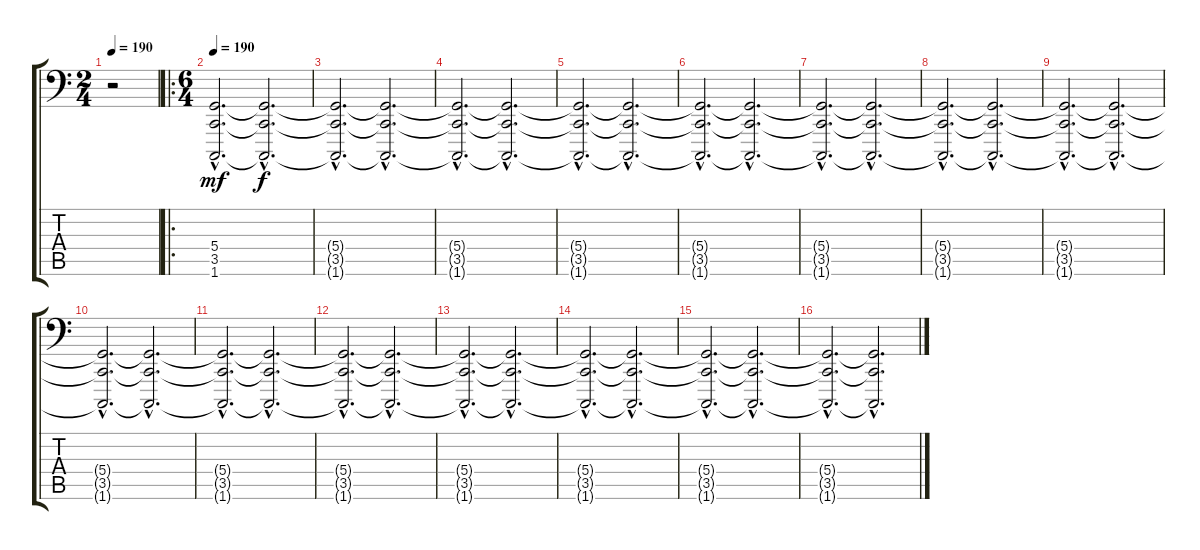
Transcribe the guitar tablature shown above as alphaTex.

\track "" {instrument churchorgan}
\staff {score tabs}
\tuning (E3 B2 G2 D2 A1 B0) {hide}
\ts (2 4)
\tempo 190
\clef f4
\ks c
r.2{dy mf instrument churchorgan} |
\ro
\ts (6 4)
\tempo 190
(5.4{hac} 3.5{hac} 1.6{hac}).2{d} (5.4{hac t} 3.5{hac t} 1.6{hac t}).2{d dy f} |
(5.4{hac t} 3.5{hac t} 1.6{hac t}).2{d} (5.4{hac t} 3.5{hac t} 1.6{hac t}).2{d} |
(5.4{hac t} 3.5{hac t} 1.6{hac t}).2{d} (5.4{hac t} 3.5{hac t} 1.6{hac t}).2{d} |
(5.4{hac t} 3.5{hac t} 1.6{hac t}).2{d} (5.4{hac t} 3.5{hac t} 1.6{hac t}).2{d} |
(5.4{hac t} 3.5{hac t} 1.6{hac t}).2{d} (5.4{hac t} 3.5{hac t} 1.6{hac t}).2{d} |
(5.4{hac t} 3.5{hac t} 1.6{hac t}).2{d} (5.4{hac t} 3.5{hac t} 1.6{hac t}).2{d} |
(5.4{hac t} 3.5{hac t} 1.6{hac t}).2{d} (5.4{hac t} 3.5{hac t} 1.6{hac t}).2{d} |
(5.4{hac t} 3.5{hac t} 1.6{hac t}).2{d} (5.4{hac t} 3.5{hac t} 1.6{hac t}).2{d} |
(5.4{hac t} 3.5{hac t} 1.6{hac t}).2{d} (5.4{hac t} 3.5{hac t} 1.6{hac t}).2{d} |
(5.4{hac t} 3.5{hac t} 1.6{hac t}).2{d} (5.4{hac t} 3.5{hac t} 1.6{hac t}).2{d} |
(5.4{hac t} 3.5{hac t} 1.6{hac t}).2{d} (5.4{hac t} 3.5{hac t} 1.6{hac t}).2{d} |
(5.4{hac t} 3.5{hac t} 1.6{hac t}).2{d} (5.4{hac t} 3.5{hac t} 1.6{hac t}).2{d} |
(5.4{hac t} 3.5{hac t} 1.6{hac t}).2{d} (5.4{hac t} 3.5{hac t} 1.6{hac t}).2{d} |
(5.4{hac t} 3.5{hac t} 1.6{hac t}).2{d} (5.4{hac t} 3.5{hac t} 1.6{hac t}).2{d} |
(5.4{hac t} 3.5{hac t} 1.6{hac t}).2{d} (5.4{hac t} 3.5{hac t} 1.6{hac t}).2{d}
